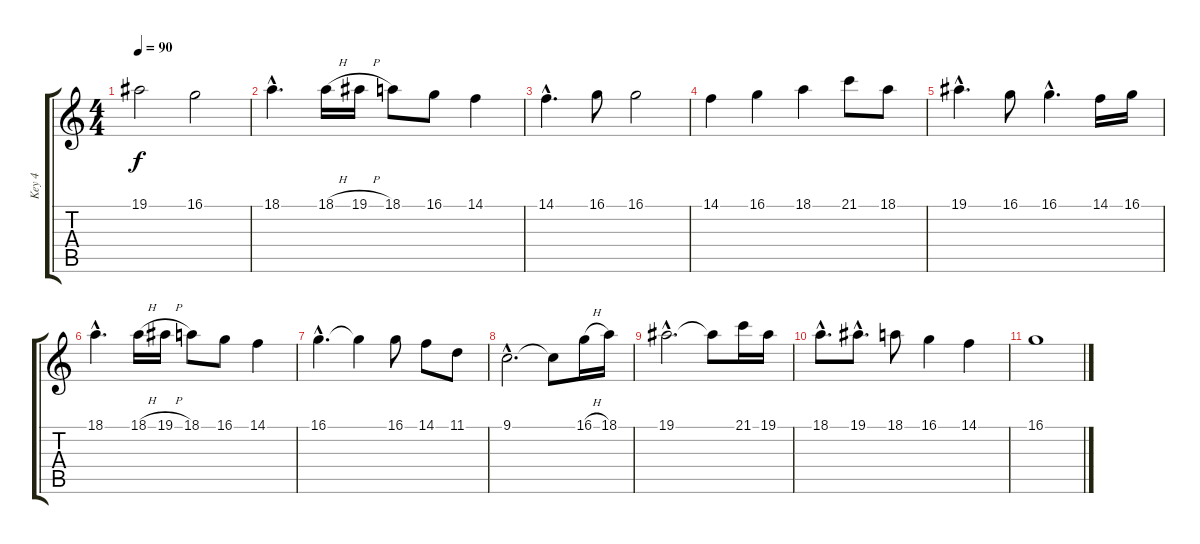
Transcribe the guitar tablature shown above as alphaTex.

\track ("Key 4" "Key 4") {instrument harpsichord}
\staff {score tabs}
\tuning (Eb4 Bb3 Gb3 Db3 Ab2 Eb2) {hide}
\ts (4 4)
\tempo 90
\clef g2
\ks c
19.1.2{dy f} 16.1.2 |
18.1{hac}.4{d} 18.1{h}.16 19.1{h}.16 18.1.8 16.1.8 14.1.4 |
14.1{hac}.4{d} 16.1.8 16.1.2 |
14.1.4 16.1.4 18.1.4 21.1.8 18.1.8 |
19.1{hac}.4{d} 16.1.8 16.1{hac}.4{d} 14.1.16 16.1.16 |
18.1{hac}.4{d} 18.1{h}.16 19.1{h}.16 18.1.8 16.1.8 14.1.4 |
16.1{hac}.4{d} 16.1{t}.4 16.1.8 14.1.8 11.1.8 |
9.1{hac}.2{d} 9.1{t}.8 16.1{h}.16 18.1.16 |
19.1{hac}.2{d} 19.1{t}.8 21.1.16 19.1.16 |
18.1{hac}.8{d} 19.1{hac}.8{d} 18.1.8 16.1.4 14.1.4 |
16.1.1
